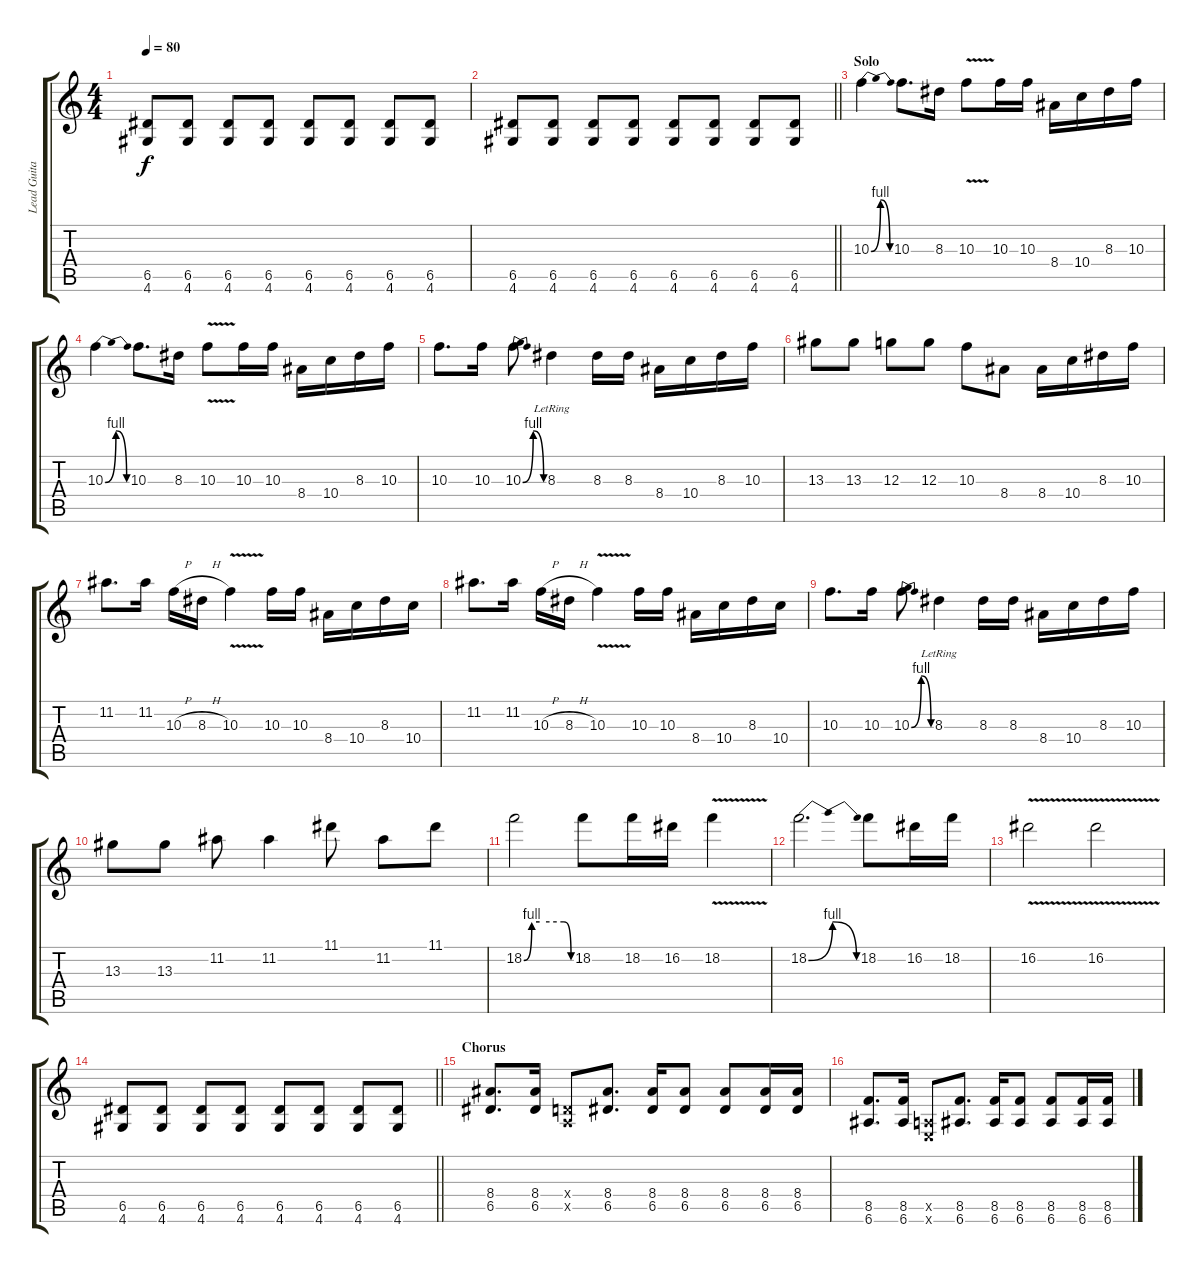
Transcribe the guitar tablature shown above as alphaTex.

\track ("Lead Guitar" "Lead Guita") {instrument distortionguitar}
\staff {score tabs}
\tuning (E4 B3 G3 D3 A2 E2) {hide}
\ts (4 4)
\tempo 80
\clef g2
\ks c
(6.5 4.6).8{dy f} (6.5 4.6).8 (6.5 4.6).8 (6.5 4.6).8 (6.5 4.6).8 (6.5 4.6).8 (6.5 4.6).8 (6.5 4.6).8 |
\barLineRight lightlight
(6.5 4.6).8 (6.5 4.6).8 (6.5 4.6).8 (6.5 4.6).8 (6.5 4.6).8 (6.5 4.6).8 (6.5 4.6).8 (6.5 4.6).8 |
\section ("" "Solo")
10.3{be (bendrelease 0 0 25 4 35 4 60 0)}.4 10.3.8{d} 8.3.16 10.3{v}.8 10.3.16 10.3.16 8.4.16 10.4.16 8.3.16 10.3.16 |
10.3{be (bendrelease 0 0 25 4 35 4 60 0)}.4 10.3.8{d} 8.3.16 10.3{v}.8 10.3.16 10.3.16 8.4.16 10.4.16 8.3.16 10.3.16 |
10.3.8{d} 10.3.16 10.3{be (bendrelease 0 0 30 4 30 4 60 0)}.8 8.3{lr}.4 8.3.16 8.3.16 8.4.16 10.4.16 8.3.16 10.3.16 |
13.3.8 13.3.8 12.3.8 12.3.8 10.3.8 8.4.8 8.4.16 10.4.16 8.3.16 10.3.16 |
11.2.8{d} 11.2.16 10.3{h}.16 8.3{h}.16 10.3{v}.4 10.3.16 10.3.16 8.4.16 10.4.16 8.3.16 10.4.16 |
11.2.8{d} 11.2.16 10.3{h}.16 8.3{h}.16 10.3{v}.4 10.3.16 10.3.16 8.4.16 10.4.16 8.3.16 10.4.16 |
10.3.8{d} 10.3.16 10.3{be (bendrelease 0 0 30 4 30 4 60 0)}.8 8.3{lr}.4 8.3.16 8.3.16 8.4.16 10.4.16 8.3.16 10.3.16 |
13.3.8 13.3.8 11.2.8 11.2.4 11.1.8 11.2.8 11.1.8 |
18.2{be (custom 0 0 10 4 20 4 51 4 60 0)}.2 18.2.8 18.2.16 16.2.16 18.2{v}.4 |
18.2{be (bendrelease 0 0 10 4 51 4 60 0)}.2{d} 18.2.8 16.2.16 18.2.16 |
16.2{v}.2 16.2{v}.2 |
\barLineRight lightlight
(6.5 4.6).8 (6.5 4.6).8 (6.5 4.6).8 (6.5 4.6).8 (6.5 4.6).8 (6.5 4.6).8 (6.5 4.6).8 (6.5 4.6).8 |
\section ("" "Chorus")
(8.4 6.5).8{d} (8.4 6.5).16 (0.4{x} 0.5{x}).8 (8.4 6.5).8{d} (8.4 6.5).16 (8.4 6.5).8 (8.4 6.5).8 (8.4 6.5).16 (8.4 6.5).16 |
(8.5 6.6).8{d} (8.5 6.6).16 (0.5{x} 0.6{x}).8 (8.5 6.6).8{d} (8.5 6.6).16 (8.5 6.6).8 (8.5 6.6).8 (8.5 6.6).16 (8.5 6.6).16
